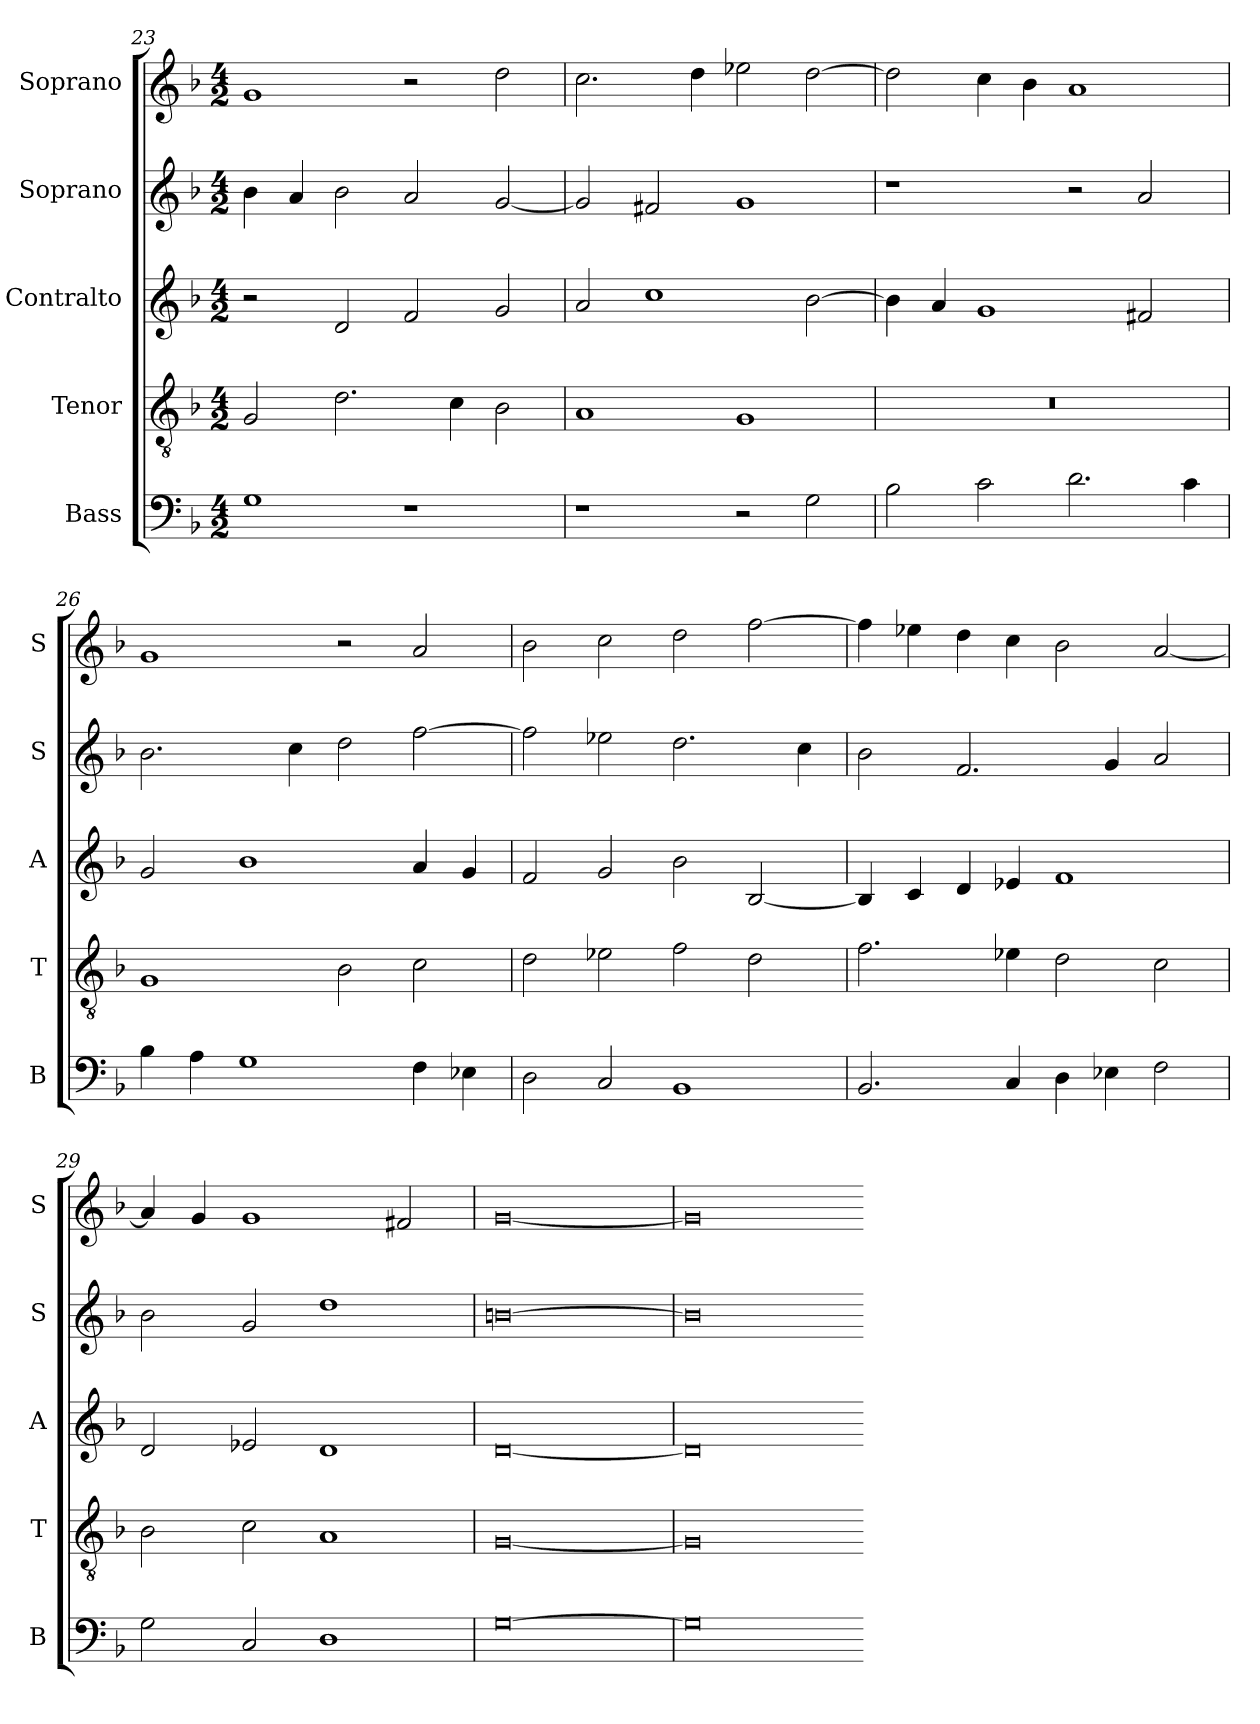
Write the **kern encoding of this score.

**kern	**kern	**kern	**kern	**kern
*part5	*part4	*part3	*part2	*part1
*staff5	*staff4	*staff3	*staff2	*staff1
*I"Bass	*I"Tenor	*I"Contralto	*I"Soprano	*I"Soprano
*I'B	*I'T	*I'A	*I'S	*I'S
*clefF4	*clefGv2	*clefG2	*clefG2	*clefG2
*k[b-]	*k[b-]	*k[b-]	*k[b-]	*k[b-]
*G:dor	*G:dor	*G:dor	*G:dor	*G:dor
*M4/2	*M4/2	*M4/2	*M4/2	*M4/2
=23	=23	=23	=23	=23
1G	2G	2r	4b-	1g
.	.	.	4a	.
.	2.d	2d	2b-	.
1r	.	2f	2a	2r
.	4c	.	.	.
.	2B-	2g	[2g	2dd
=24	=24	=24	=24	=24
1r	1A	2a	2g]	2.cc
.	.	1cc	2f#X	.
.	.	.	.	4dd
2r	1G	.	1g	2ee-X
2G	.	[2b-	.	[2dd
=25	=25	=25	=25	=25
2B-	0r	4b-]	1r	2dd]
.	.	4a	.	.
2c	.	1g	.	4cc
.	.	.	.	4b-
2.d	.	.	2r	1a
.	.	2f#X	2a	.
4c	.	.	.	.
=26	=26	=26	=26	=26
4B-	1G	2g	2.b-	1g
4A	.	.	.	.
1G	.	1b-	.	.
.	.	.	4cc	.
.	2B-	.	2dd	2r
4F	2c	4a	[2ff	2a
4E-X	.	4g	.	.
=27	=27	=27	=27	=27
2D	2d	2f	2ff]	2b-
2C	2e-X	2g	2ee-X	2cc
1BB-	2f	2b-	2.dd	2dd
.	2d	[2B-	.	[2ff
.	.	.	4cc	.
=28	=28	=28	=28	=28
2.BB-	2.f	4B-]	2b-	4ff]
.	.	4c	.	4ee-X
.	.	4d	2.f	4dd
4C	4e-X	4e-X	.	4cc
4D	2d	1f	.	2b-
4E-X	.	.	4g	.
2F	2c	.	2a	[2a
=29	=29	=29	=29	=29
2G	2B-	2d	2b-	4a]
.	.	.	.	4g
2C	2c	2e-X	2g	1g
1D	1A	1d	1dd	.
.	.	.	.	2f#X
=30	=30	=30	=30	=30
[0G	[0G	[0d	[0bn	[0g
=31	=31	=31	=31	=31
0G]	0G]	0d]	0b]	0g]
=-	=-	=-	=-	=-
*-	*-	*-	*-	*-
